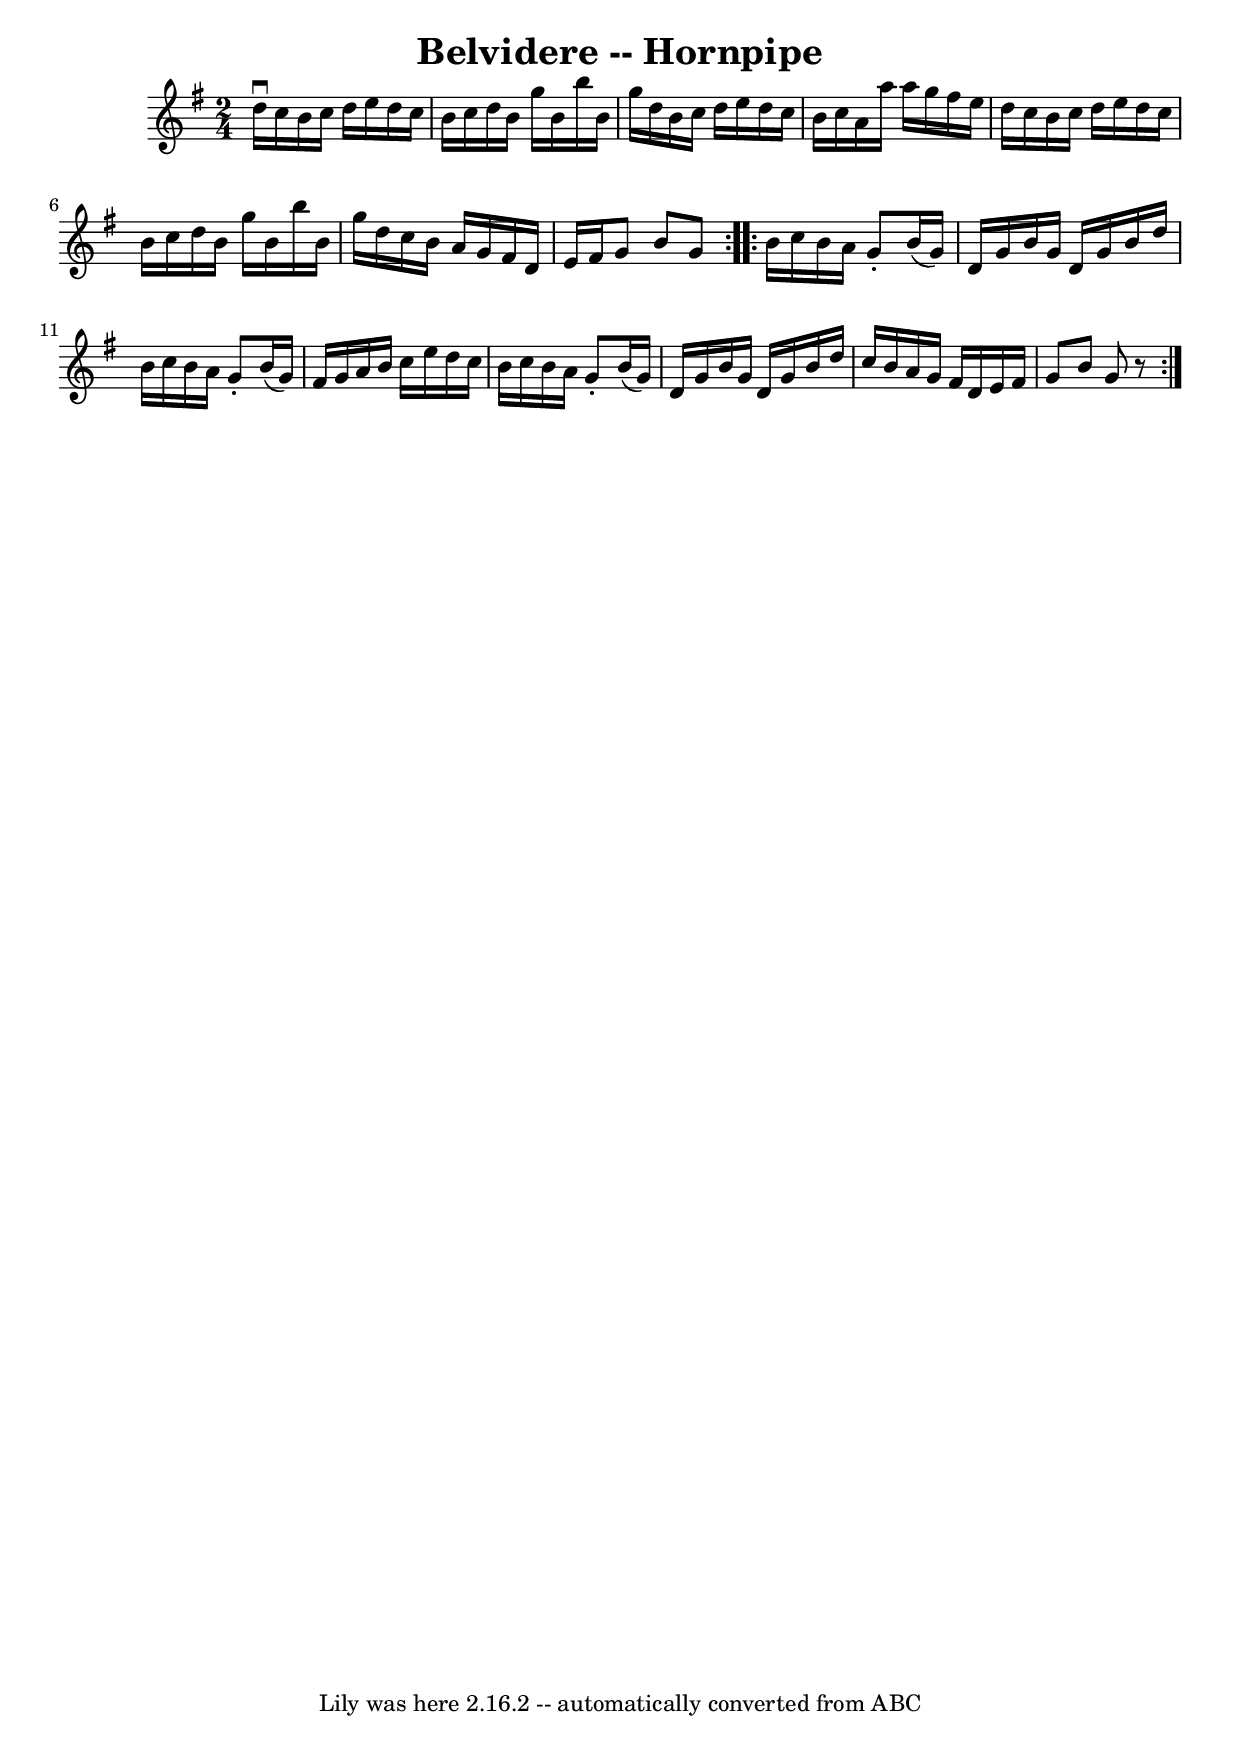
\version "2.7.40"
\include "Mammoth.ily"
\header {
	book = "Cole's 1000 Fiddle Tunes"
	crossRefNumber = "1"
	footnotes = ""
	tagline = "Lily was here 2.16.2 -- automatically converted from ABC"
	title = "Belvidere -- Hornpipe"
}
voicedefault =  {
\set Score.defaultBarType = "empty"

\repeat volta 2 {
\time 2/4 \key g \major d''16^\downbow c''16  |
 b'16 c''16    
d''16 e''16 d''16 c''16 b'16 c''16  |
 d''16 b'16    
g''16 b'16 b''16 b'16 g''16 d''16  |
 b'16 c''16    
d''16 e''16 d''16 c''16 b'16 c''16  |
 a'16 a''16    
a''16 g''16 fis''16 e''16 d''16 c''16  |
 b'16    
c''16 d''16 e''16 d''16 c''16 b'16 c''16  |
 d''16    
b'16 g''16 b'16 b''16 b'16 g''16 d''16  |
 c''16    
b'16 a'16 g'16 fis'16 d'16 e'16 fis'16  |
 g'8 b'8 
 g'8  }     \repeat volta 2 { b'16 c''16 b'16 a'16 g'8 -.   
b'16 (g'16) |
 d'16 g'16 b'16 g'16 d'16 g'16    
b'16 d''16  |
 b'16 c''16 b'16 a'16 g'8 -. b'16 (
g'16) |
 fis'16 g'16 a'16 b'16 c''16 e''16 d''16   
 c''16  |
 b'16 c''16 b'16 a'16 g'8 -. b'16 (g'16  
-) |
 d'16 g'16 b'16 g'16 d'16 g'16 b'16 d''16  
|
 c''16 b'16 a'16 g'16 fis'16 d'16 e'16 fis'16  
|
 g'8 b'8 g'8    r8 }   
}

\score{
    <<

	\context Staff="default"
	{
	    \voicedefault 
	}

    >>
	\layout {
	}
	\midi {}
}
